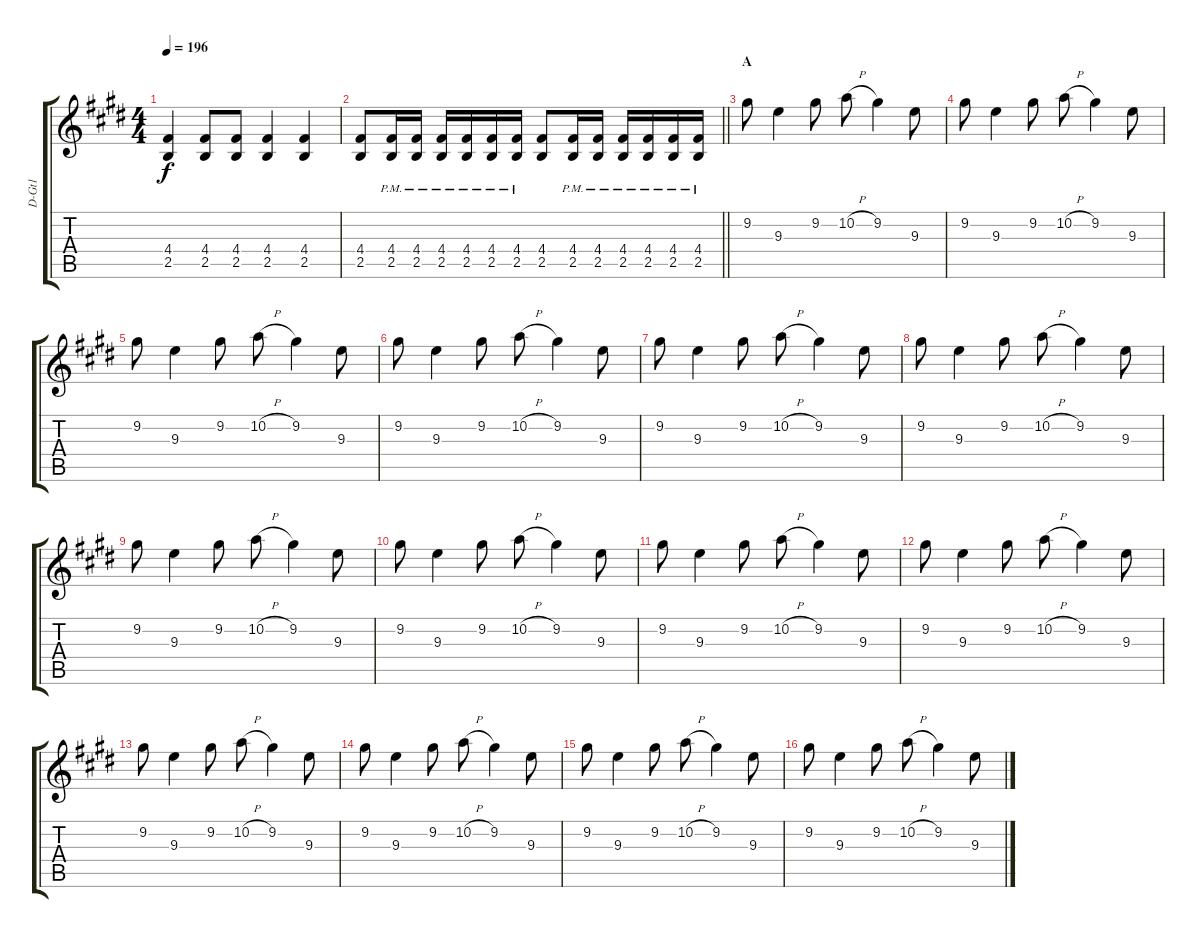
\track ("D-Gt1" "D-Gt1") {instrument distortionguitar}
\staff {score tabs}
\tuning (E4 B3 G3 D3 A2 E2) {hide}
\ts (4 4)
\tempo 196
\clef g2
\ks e
(4.4 2.5).4{dy f} (4.4 2.5).8 (4.4 2.5).8 (4.4 2.5).4 (4.4 2.5).4 |
\barLineRight lightlight
(4.4 2.5).8 (4.4{pm} 2.5{pm}).16 (4.4{pm} 2.5{pm}).16 (4.4{pm} 2.5{pm}).16 (4.4{pm} 2.5{pm}).16 (4.4{pm} 2.5{pm}).16 (4.4{pm} 2.5{pm}).16 (4.4 2.5).8 (4.4{pm} 2.5{pm}).16 (4.4{pm} 2.5{pm}).16 (4.4{pm} 2.5{pm}).16 (4.4{pm} 2.5{pm}).16 (4.4{pm} 2.5{pm}).16 (4.4{pm} 2.5{pm}).16 |
\section ("" "A")
9.2.8 9.3.4 9.2.8 10.2{h}.8 9.2.4 9.3.8 |
9.2.8 9.3.4 9.2.8 10.2{h}.8 9.2.4 9.3.8 |
9.2.8 9.3.4 9.2.8 10.2{h}.8 9.2.4 9.3.8 |
9.2.8 9.3.4 9.2.8 10.2{h}.8 9.2.4 9.3.8 |
9.2.8 9.3.4 9.2.8 10.2{h}.8 9.2.4 9.3.8 |
9.2.8 9.3.4 9.2.8 10.2{h}.8 9.2.4 9.3.8 |
9.2.8 9.3.4 9.2.8 10.2{h}.8 9.2.4 9.3.8 |
9.2.8 9.3.4 9.2.8 10.2{h}.8 9.2.4 9.3.8 |
9.2.8 9.3.4 9.2.8 10.2{h}.8 9.2.4 9.3.8 |
9.2.8 9.3.4 9.2.8 10.2{h}.8 9.2.4 9.3.8 |
9.2.8 9.3.4 9.2.8 10.2{h}.8 9.2.4 9.3.8 |
9.2.8 9.3.4 9.2.8 10.2{h}.8 9.2.4 9.3.8 |
9.2.8 9.3.4 9.2.8 10.2{h}.8 9.2.4 9.3.8 |
9.2.8 9.3.4 9.2.8 10.2{h}.8 9.2.4 9.3.8
